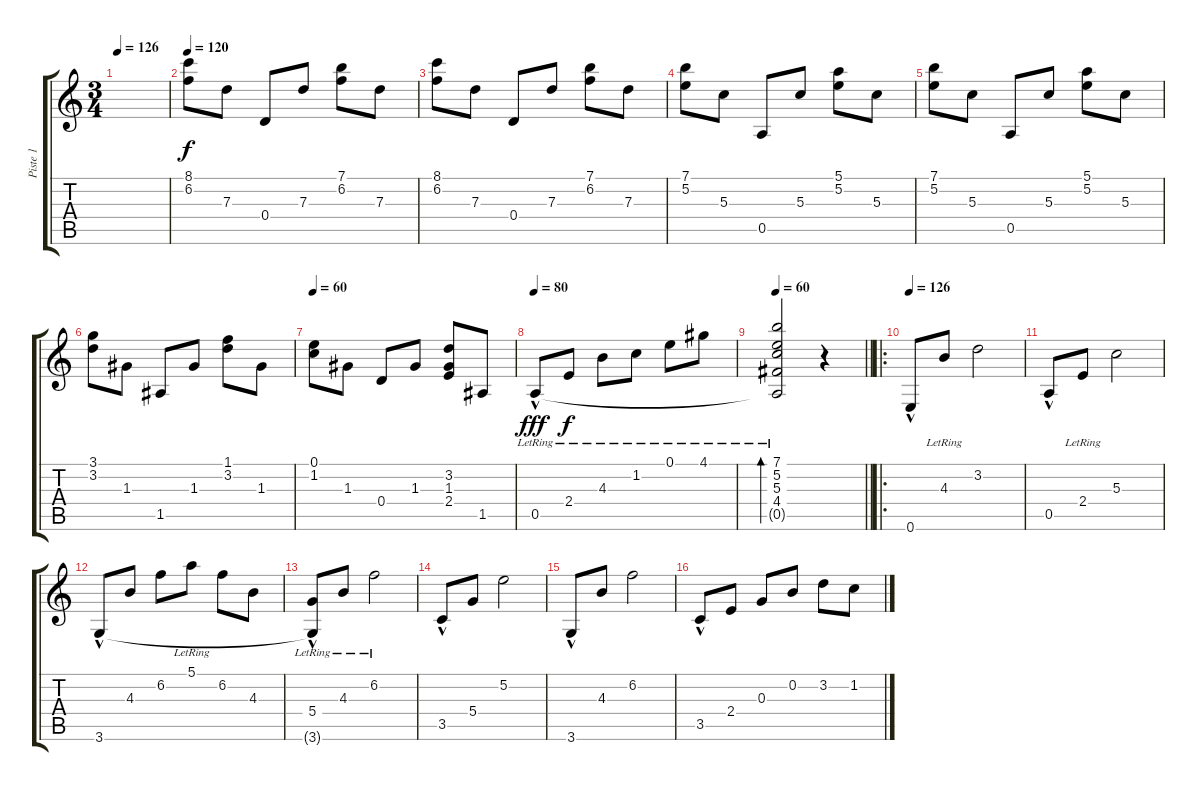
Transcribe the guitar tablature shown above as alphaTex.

\track ("Piste 1" "Piste 1") {instrument acousticguitarnylon}
\staff {score tabs}
\tuning (E4 B3 G3 D3 A2 E2) {hide}
\ts (3 4)
\tempo 126
\clef g2
\ks c
|
\tempo 120
(8.1 6.2).8 7.3.8 0.4.8 7.3.8 (7.1 6.2).8 7.3.8 |
(8.1 6.2).8 7.3.8 0.4.8 7.3.8 (7.1 6.2).8 7.3.8 |
(7.1 5.2).8 5.3.8 0.5.8 5.3.8 (5.1 5.2).8 5.3.8 |
(7.1 5.2).8 5.3.8 0.5.8 5.3.8 (5.1 5.2).8 5.3.8 |
(3.1 3.2).8 1.3.8 1.5.8 1.3.8 (1.1 3.2).8 1.3.8 |
\tempo 60
(0.1 1.2).8 1.3.8 0.4.8 1.3.8 (3.2 1.3 2.4).8 1.5.8 |
\tempo 80
0.5{hac lr}.8{dy fff} 2.4{lr}.8{dy f} 4.3{lr}.8 1.2{lr}.8 0.1{lr}.8 4.1{lr}.8 |
\tempo 60
\barLineRight lightlight
(7.1{lr} 5.2{lr} 5.3{lr} 4.4{lr} 0.5{t}).2{bd 480} r.4 |
\ro
\tempo 126
0.6{hac}.8 4.3{lr}.8 3.2.2 |
0.5{hac}.8 2.4{lr}.8 5.3.2 |
3.6{hac}.8 4.3.8 6.2.8 5.1{lr}.8 6.2.8 4.3.8 |
(5.4{lr} 3.6{hac t}).8 4.3{lr}.8 6.2{lr}.2 |
3.5{hac}.8 5.4.8 5.2.2 |
3.6{hac}.8 4.3.8 6.2.2 |
3.5{hac}.8 2.4.8 0.3.8 0.2.8 3.2.8 1.2.8
